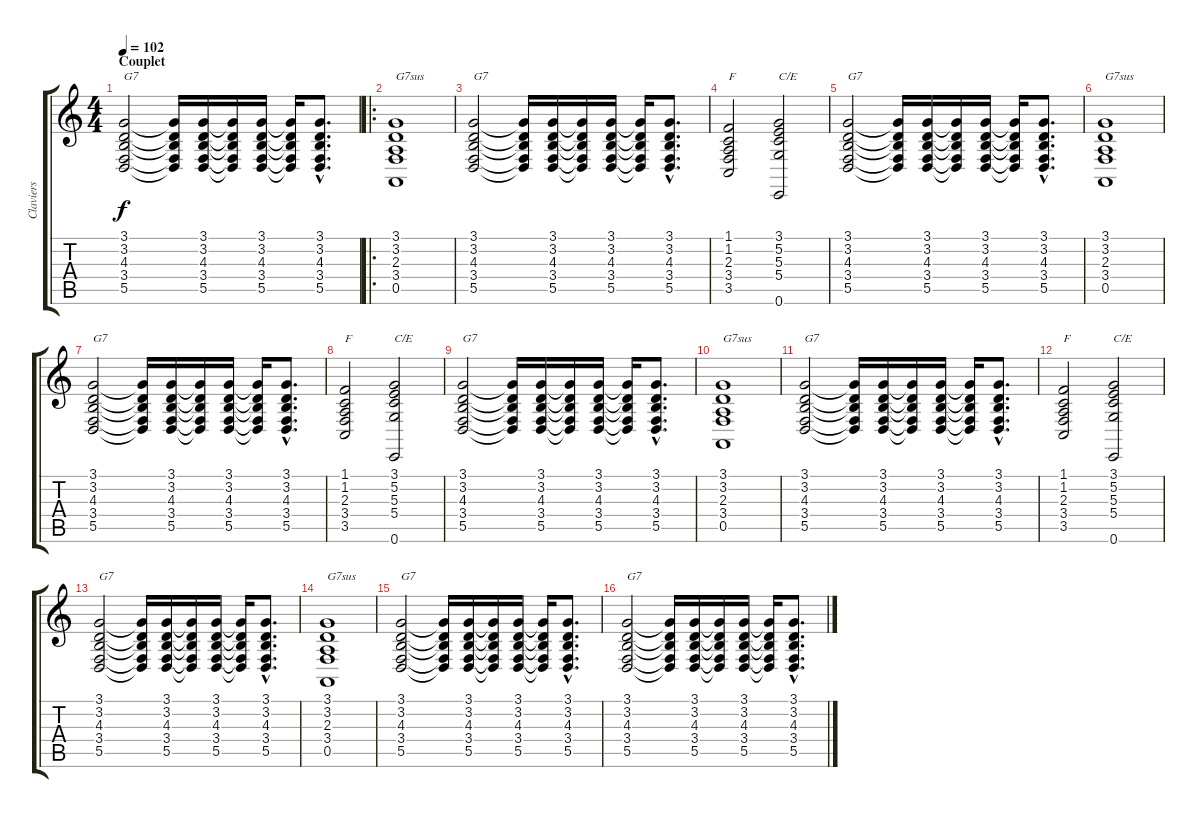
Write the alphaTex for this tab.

\track ("Claviers" "Claviers") {instrument electricgrandpiano}
\staff {score tabs}
\tuning (E4 B3 G3 D3 A2 E2) {hide}
\ts (4 4)
\section ("" "Couplet")
\tempo 102
\clef g2
\ks c
(3.1 3.2 4.3 3.4 5.5).2{txt "G7" dy f} (3.1{t} 3.2{t} 4.3{t} 3.4{t} 5.5{t}).16 (3.1 3.2 4.3 3.4 5.5).16 (3.1{t} 3.2{t} 4.3{t} 3.4{t} 5.5{t}).16 (3.1 3.2 4.3 3.4 5.5).16 (3.1{t} 3.2{t} 4.3{t} 3.4{t} 5.5{t}).16 (3.1{hac} 3.2{hac} 4.3{hac} 3.4{hac} 5.5{hac}).8{d} |
\ro
(3.1 3.2 2.3 3.4 0.5).1{txt "G7sus"} |
(3.1 3.2 4.3 3.4 5.5).2{txt "G7"} (3.1{t} 3.2{t} 4.3{t} 3.4{t} 5.5{t}).16 (3.1 3.2 4.3 3.4 5.5).16 (3.1{t} 3.2{t} 4.3{t} 3.4{t} 5.5{t}).16 (3.1 3.2 4.3 3.4 5.5).16 (3.1{t} 3.2{t} 4.3{t} 3.4{t} 5.5{t}).16 (3.1{hac} 3.2{hac} 4.3{hac} 3.4{hac} 5.5{hac}).8{d} |
(1.1 1.2 2.3 3.4 3.5).2{txt "F"} (3.1 5.2 5.3 5.4 0.6).2{txt "C/E"} |
(3.1 3.2 4.3 3.4 5.5).2{txt "G7"} (3.1{t} 3.2{t} 4.3{t} 3.4{t} 5.5{t}).16 (3.1 3.2 4.3 3.4 5.5).16 (3.1{t} 3.2{t} 4.3{t} 3.4{t} 5.5{t}).16 (3.1 3.2 4.3 3.4 5.5).16 (3.1{t} 3.2{t} 4.3{t} 3.4{t} 5.5{t}).16 (3.1{hac} 3.2{hac} 4.3{hac} 3.4{hac} 5.5{hac}).8{d} |
(3.1 3.2 2.3 3.4 0.5).1{txt "G7sus"} |
(3.1 3.2 4.3 3.4 5.5).2{txt "G7"} (3.1{t} 3.2{t} 4.3{t} 3.4{t} 5.5{t}).16 (3.1 3.2 4.3 3.4 5.5).16 (3.1{t} 3.2{t} 4.3{t} 3.4{t} 5.5{t}).16 (3.1 3.2 4.3 3.4 5.5).16 (3.1{t} 3.2{t} 4.3{t} 3.4{t} 5.5{t}).16 (3.1{hac} 3.2{hac} 4.3{hac} 3.4{hac} 5.5{hac}).8{d} |
(1.1 1.2 2.3 3.4 3.5).2{txt "F"} (3.1 5.2 5.3 5.4 0.6).2{txt "C/E"} |
(3.1 3.2 4.3 3.4 5.5).2{txt "G7"} (3.1{t} 3.2{t} 4.3{t} 3.4{t} 5.5{t}).16 (3.1 3.2 4.3 3.4 5.5).16 (3.1{t} 3.2{t} 4.3{t} 3.4{t} 5.5{t}).16 (3.1 3.2 4.3 3.4 5.5).16 (3.1{t} 3.2{t} 4.3{t} 3.4{t} 5.5{t}).16 (3.1{hac} 3.2{hac} 4.3{hac} 3.4{hac} 5.5{hac}).8{d} |
(3.1 3.2 2.3 3.4 0.5).1{txt "G7sus"} |
(3.1 3.2 4.3 3.4 5.5).2{txt "G7"} (3.1{t} 3.2{t} 4.3{t} 3.4{t} 5.5{t}).16 (3.1 3.2 4.3 3.4 5.5).16 (3.1{t} 3.2{t} 4.3{t} 3.4{t} 5.5{t}).16 (3.1 3.2 4.3 3.4 5.5).16 (3.1{t} 3.2{t} 4.3{t} 3.4{t} 5.5{t}).16 (3.1{hac} 3.2{hac} 4.3{hac} 3.4{hac} 5.5{hac}).8{d} |
(1.1 1.2 2.3 3.4 3.5).2{txt "F"} (3.1 5.2 5.3 5.4 0.6).2{txt "C/E"} |
(3.1 3.2 4.3 3.4 5.5).2{txt "G7"} (3.1{t} 3.2{t} 4.3{t} 3.4{t} 5.5{t}).16 (3.1 3.2 4.3 3.4 5.5).16 (3.1{t} 3.2{t} 4.3{t} 3.4{t} 5.5{t}).16 (3.1 3.2 4.3 3.4 5.5).16 (3.1{t} 3.2{t} 4.3{t} 3.4{t} 5.5{t}).16 (3.1{hac} 3.2{hac} 4.3{hac} 3.4{hac} 5.5{hac}).8{d} |
(3.1 3.2 2.3 3.4 0.5).1{txt "G7sus"} |
(3.1 3.2 4.3 3.4 5.5).2{txt "G7"} (3.1{t} 3.2{t} 4.3{t} 3.4{t} 5.5{t}).16 (3.1 3.2 4.3 3.4 5.5).16 (3.1{t} 3.2{t} 4.3{t} 3.4{t} 5.5{t}).16 (3.1 3.2 4.3 3.4 5.5).16 (3.1{t} 3.2{t} 4.3{t} 3.4{t} 5.5{t}).16 (3.1{hac} 3.2{hac} 4.3{hac} 3.4{hac} 5.5{hac}).8{d} |
(3.1 3.2 4.3 3.4 5.5).2{txt "G7"} (3.1{t} 3.2{t} 4.3{t} 3.4{t} 5.5{t}).16 (3.1 3.2 4.3 3.4 5.5).16 (3.1{t} 3.2{t} 4.3{t} 3.4{t} 5.5{t}).16 (3.1 3.2 4.3 3.4 5.5).16 (3.1{t} 3.2{t} 4.3{t} 3.4{t} 5.5{t}).16 (3.1{hac} 3.2{hac} 4.3{hac} 3.4{hac} 5.5{hac}).8{d}
